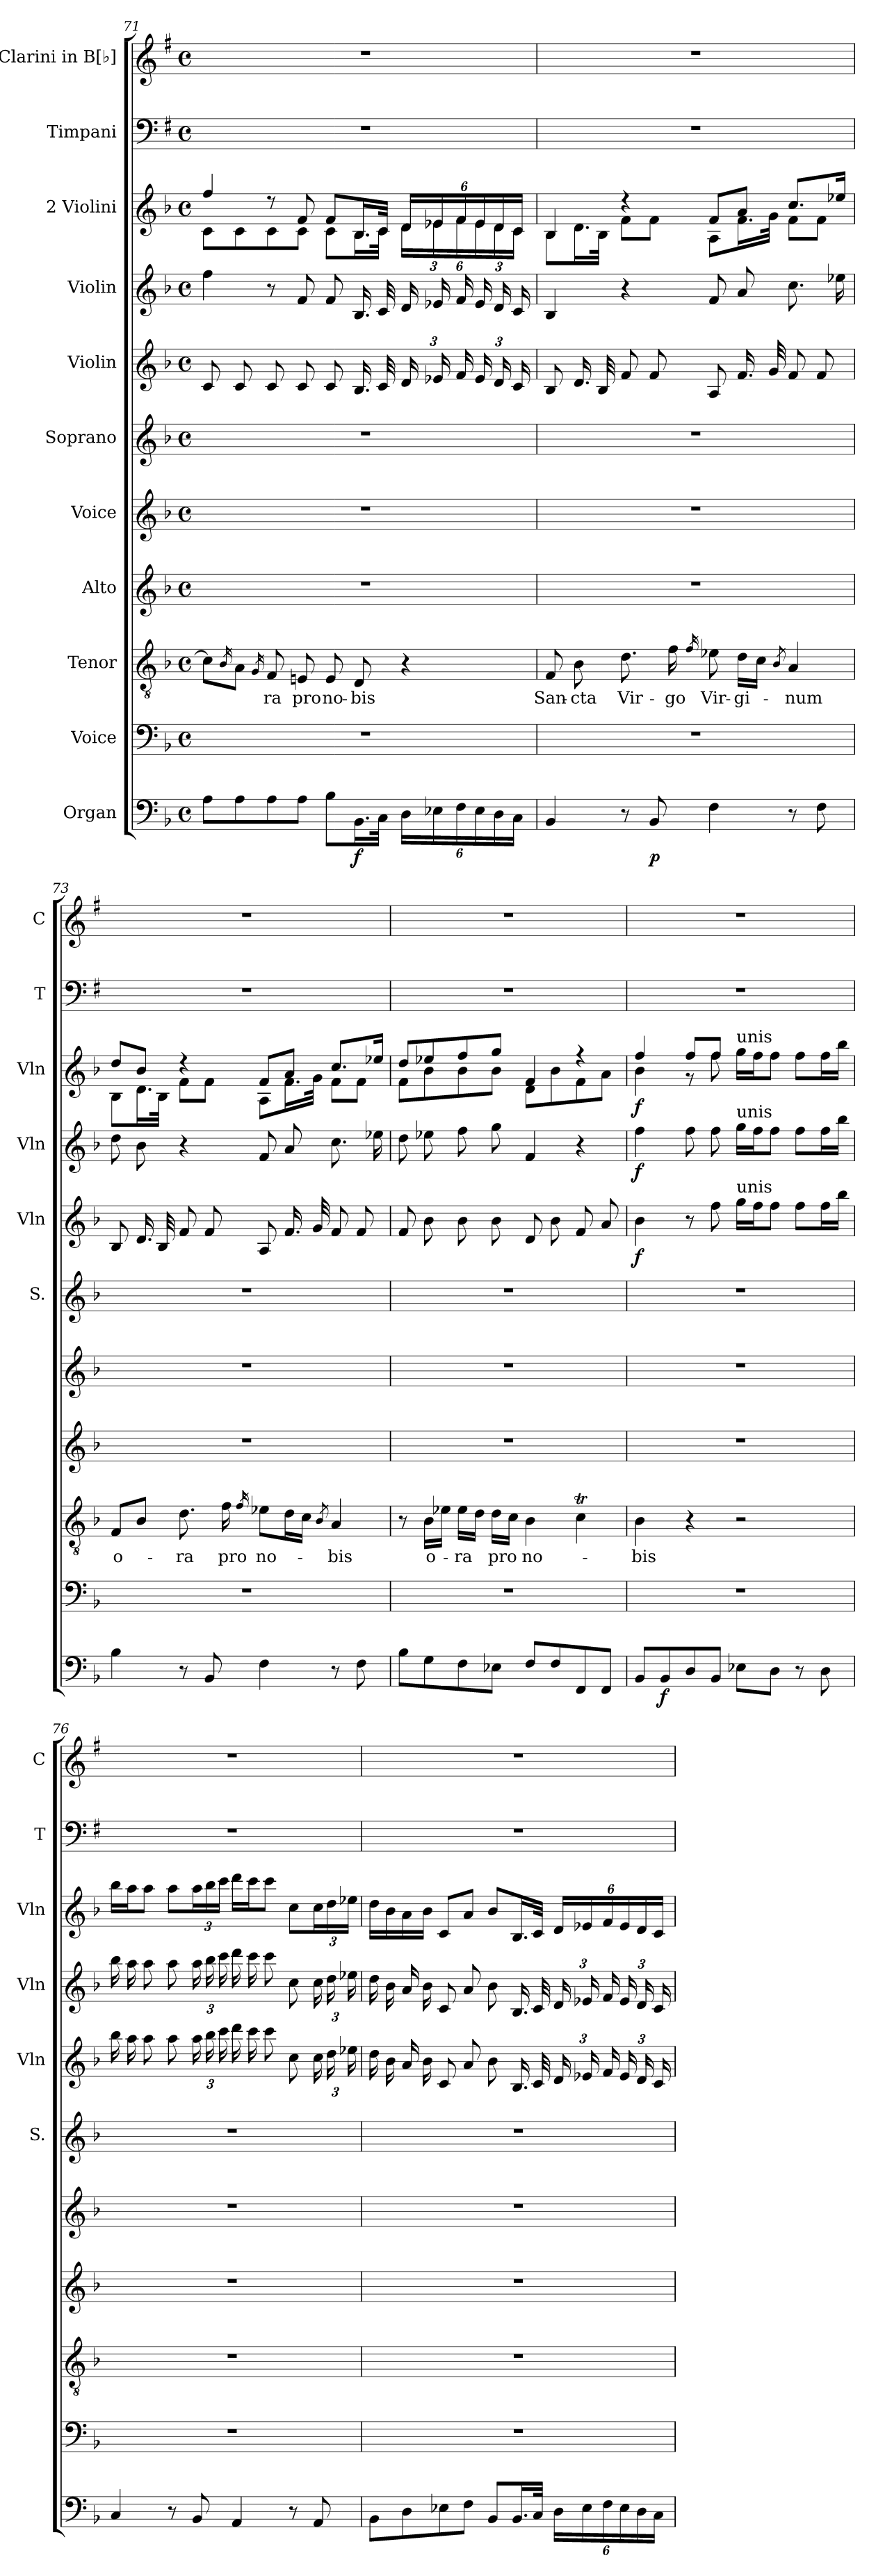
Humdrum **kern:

**kern	**dynam	**kern	**kern	**text	**kern	**kern	**kern	**kern	**dynam	**kern	**dynam	**kern	**dynam	**kern	**kern
*part11	*part11	*part10	*part9	*part9	*part8	*part7	*part6	*part5	*part5	*part4	*part4	*part3	*part3	*part2	*part1
*staff11	*staff11	*staff10	*staff9	*staff9	*staff8	*staff7	*staff6	*staff5	*staff5	*staff4	*staff4	*staff3	*staff3	*staff2	*staff1
*I"Organ	*	*I"Voice	*I"Tenor	*	*I"Alto	*I"Voice	*I"Soprano	*I"Violin	*	*I"Violin	*	*I"2 Violini	*	*I"Timpani	*I"Clarini in B[♭]
*	*	*	*	*	*	*	*I'S.	*I'Vln	*	*I'Vln	*	*I'Vln	*	*I'T	*I'C
*clefF4	*	*clefF4	*clefGv2	*	*clefG2	*clefG2	*clefG2	*clefG2	*	*clefG2	*	*clefG2	*	*clefF4	*clefG2
*	*	*	*	*	*	*	*	*	*	*	*	*	*	*ITrd1c2	*ITrd1c2
*k[b-]	*	*k[b-]	*k[b-]	*	*k[b-]	*k[b-]	*k[b-]	*k[b-]	*	*k[b-]	*	*k[b-]	*	*k[b-]	*k[b-]
*M4/4	*	*M4/4	*M4/4	*	*M4/4	*M4/4	*M4/4	*M4/4	*	*M4/4	*	*M4/4	*	*M4/4	*M4/4
*met(c)	*	*met(c)	*met(c)	*	*met(c)	*met(c)	*met(c)	*met(c)	*	*met(c)	*	*met(c)	*	*met(c)	*met(c)
=71	=71	=71	=71	=71	=71	=71	=71	=71	=71	=71	=71	=71	=71	=71	=71
*	*	*	*	*	*	*	*	*	*	*	*	*^	*	*	*
8A\L	.	1r	8c\L]	.	1r	1r	1r	8c/	.	4ff\	.	4ff/	8c\L	.	1r	1r
.	.	.	16qB-/	.	.	.	.	.	.	.	.	.	.	.	.	.
8A\	.	.	8A\J	.	.	.	.	8c/	.	.	.	.	8c\	.	.	.
.	.	.	16qG/	.	.	.	.	.	.	.	.	.	.	.	.	.
!	!	!	!	!LO:LY:b	!	!	!	!	!	!	!	!	!	!	!	!
8A\	.	.	8F/	-ra	.	.	.	8c/	.	8r	.	8r	8c\	.	.	.
!	!	!	!	!LO:LY:b	!	!	!	!	!	!	!	!	!	!	!	!
8A\J	.	.	8En/	pro	.	.	.	8c/	.	8f/	.	8f/	8c\J	.	.	.
!	!	!	!	!LO:LY:b	!	!	!	!	!	!	!	!	!	!	!	!
8B-\L	.	.	8E/	no-	.	.	.	8c/	.	8f/	.	8f/L	8c\L	.	.	.
!	!LO:DY:b	!	!	!LO:LY:b	!	!	!	!	!	!	!	!	!	!	!	!
16.BB-\L	f	.	8D/	-bis	.	.	.	16.B-/	.	16.B-/	.	16.B-/L	16.B-\L	.	.	.
32C\JJk	.	.	.	.	.	.	.	32c/	.	32c/	.	32c/JJk	32c\JJk	.	.	.
*Xbrackettup	*	*	*	*	*	*	*	*Xbrackettup	*	*Xbrackettup	*	*Xbrackettup	*	*	*	*
24D\LL	.	.	4r	.	.	.	.	24d/	.	24d/	.	24d/LL	24d\LL	.	.	.
24E-X\	.	.	.	.	.	.	.	24e-X/	.	24e-X/	.	24e-X/	24e-\	.	.	.
24F\	.	.	.	.	.	.	.	24f/	.	24f/	.	24f/	24f\	.	.	.
24E-\	.	.	.	.	.	.	.	24e-/	.	24e-/	.	24e-/	24e-\	.	.	.
24D\	.	.	.	.	.	.	.	24d/	.	24d/	.	24d/	24d\	.	.	.
24C\JJ	.	.	.	.	.	.	.	24c/	.	24c/	.	24c/JJ	24c\JJ	.	.	.
!!LO:LB:g=z
=72	=72	=72	=72	=72	=72	=72	=72	=72	=72	=72	=72	=72	=72	=72	=72	=72
!	!	!	!	!LO:LY:b	!	!	!	!	!	!	!	!	!	!	!	!
4BB-/	.	1r	8F/	San-	1r	1r	1r	8B-/	.	4B-/	.	4B-/	8B-\L	.	1r	1r
!	!	!	!	!LO:LY:b	!	!	!	!	!	!	!	!	!	!	!	!
.	.	.	8B-\	-cta	.	.	.	16.d/	.	.	.	.	16.d\L	.	.	.
.	.	.	.	.	.	.	.	32B-/	.	.	.	.	32B-\JJk	.	.	.
!	!	!	!	!LO:LY:b	!	!	!	!	!	!	!	!	!	!	!	!
8r	.	.	8.d\	Vir-	.	.	.	8f/	.	4r	.	4r	8f\L	.	.	.
!	!LO:DY:b	!	!	!	!	!	!	!	!	!	!	!	!	!	!	!
8BB-/	p	.	.	.	.	.	.	8f/	.	.	.	.	8f\J	.	.	.
!	!	!	!	!LO:LY:b	!	!	!	!	!	!	!	!	!	!	!	!
.	.	.	16f\	-go	.	.	.	.	.	.	.	.	.	.	.	.
.	.	.	16qf/	.	.	.	.	.	.	.	.	.	.	.	.	.
!	!	!	!	!LO:LY:b	!	!	!	!	!	!	!	!	!	!	!	!
4F\	.	.	8e-X\	Vir-	.	.	.	8A/	.	8f/	.	8f/L	8A\L	.	.	.
!	!	!	!	!LO:LY:b	!	!	!	!	!	!	!	!	!	!	!	!
.	.	.	16d\LL	-gi-	.	.	.	16.f/	.	8a/	.	8a/J	16.f\L	.	.	.
.	.	.	16c\JJ	.	.	.	.	.	.	.	.	.	.	.	.	.
.	.	.	.	.	.	.	.	32g/	.	.	.	.	32g\JJk	.	.	.
.	.	.	8qB-/	.	.	.	.	.	.	.	.	.	.	.	.	.
!	!	!	!	!LO:LY:b	!	!	!	!	!	!	!	!	!	!	!	!
8r	.	.	4A/	-num	.	.	.	8f/	.	8.cc\	.	8.cc/L	8f\L	.	.	.
8F\	.	.	.	.	.	.	.	8f/	.	.	.	.	8f\J	.	.	.
.	.	.	.	.	.	.	.	.	.	16ee-X\	.	16ee-X/Jk	.	.	.	.
=73	=73	=73	=73	=73	=73	=73	=73	=73	=73	=73	=73	=73	=73	=73	=73	=73
!	!	!	!	!LO:LY:b	!	!	!	!	!	!	!	!	!	!	!	!
4B-\	.	1r	8F/L	o-	1r	1r	1r	8B-/	.	8dd\	.	8dd/L	8B-\L	.	1r	1r
.	.	.	8B-/J	.	.	.	.	16.d/	.	8b-\	.	8b-/J	16.d\L	.	.	.
.	.	.	.	.	.	.	.	32B-/	.	.	.	.	32B-\JJk	.	.	.
!	!	!	!	!LO:LY:b	!	!	!	!	!	!	!	!	!	!	!	!
8r	.	.	8.d\	-ra	.	.	.	8f/	.	4r	.	4r	8f\L	.	.	.
8BB-/	.	.	.	.	.	.	.	8f/	.	.	.	.	8f\J	.	.	.
!	!	!	!	!LO:LY:b	!	!	!	!	!	!	!	!	!	!	!	!
.	.	.	16f\	pro	.	.	.	.	.	.	.	.	.	.	.	.
.	.	.	16qf/	.	.	.	.	.	.	.	.	.	.	.	.	.
!	!	!	!	!LO:LY:b	!	!	!	!	!	!	!	!	!	!	!	!
4F\	.	.	8e-X\L	no-	.	.	.	8A/	.	8f/	.	8f/L	8A\L	.	.	.
.	.	.	16d\L	.	.	.	.	16.f/	.	8a/	.	8a/J	16.f\L	.	.	.
.	.	.	16c\JJ	.	.	.	.	.	.	.	.	.	.	.	.	.
.	.	.	.	.	.	.	.	32g/	.	.	.	.	32g\JJk	.	.	.
.	.	.	8qB-/	.	.	.	.	.	.	.	.	.	.	.	.	.
!	!	!	!	!LO:LY:b	!	!	!	!	!	!	!	!	!	!	!	!
8r	.	.	4A/	-bis	.	.	.	8f/	.	8.cc\	.	8.cc/L	8f\L	.	.	.
8F\	.	.	.	.	.	.	.	8f/	.	.	.	.	8f\J	.	.	.
.	.	.	.	.	.	.	.	.	.	16ee-X\	.	16ee-X/Jk	.	.	.	.
=74	=74	=74	=74	=74	=74	=74	=74	=74	=74	=74	=74	=74	=74	=74	=74	=74
8B-\L	.	1r	8r	.	1r	1r	1r	8f/	.	8dd\	.	8dd/L	8f\L	.	1r	1r
!	!	!	!	!LO:LY:b	!	!	!	!	!	!	!	!	!	!	!	!
8G\	.	.	16B-\LL	o-	.	.	.	8b-\	.	8ee-X\	.	8ee-X/	8b-\	.	.	.
.	.	.	16e-X\JJ	.	.	.	.	.	.	.	.	.	.	.	.	.
!	!	!	!	!LO:LY:b	!	!	!	!	!	!	!	!	!	!	!	!
8F\	.	.	16e-\LL	-ra	.	.	.	8b-\	.	8ff\	.	8ff/	8b-\	.	.	.
.	.	.	16d\JJ	.	.	.	.	.	.	.	.	.	.	.	.	.
!	!	!	!	!LO:LY:b	!	!	!	!	!	!	!	!	!	!	!	!
8E-X\J	.	.	16d\LL	pro	.	.	.	8b-\	.	8gg\	.	8gg/J	8b-\J	.	.	.
.	.	.	16c\JJ	.	.	.	.	.	.	.	.	.	.	.	.	.
!	!	!	!	!LO:LY:b	!	!	!	!	!	!	!	!	!	!	!	!
8F/L	.	.	4B-\	no-	.	.	.	8d/	.	4f/	.	4f/	8d\L	.	.	.
8F/	.	.	.	.	.	.	.	8b-\	.	.	.	.	8b-\	.	.	.
8FF/	.	.	4cT\	.	.	.	.	8f/	.	4r	.	4r	8f\	.	.	.
8FF/J	.	.	.	.	.	.	.	8a/	.	.	.	.	8a\J	.	.	.
!!LO:LB:g=z
=75	=75	=75	=75	=75	=75	=75	=75	=75	=75	=75	=75	=75	=75	=75	=75	=75
!	!	!	!	!LO:LY:b	!	!	!	!	!LO:DY:b	!	!LO:DY:b	!	!	!LO:DY:b	!	!
8BB-/L	.	1r	4B-\	-bis	1r	1r	1r	4b-\	f	4ff\	f	4ff/	4b-\	f	1r	1r
!	!LO:DY:b	!	!	!	!	!	!	!	!	!	!	!	!	!	!	!
8BB-/	f	.	.	.	.	.	.	.	.	.	.	.	.	.	.	.
8D/	.	.	4r	.	.	.	.	8r	.	8ff\	.	8ff/L	8r	.	.	.
8BB-/J	.	.	.	.	.	.	.	8ff\	.	8ff\	.	8ff/J	8ff\	.	.	.
!	!	!	!	!	!	!	!	!	!	!	!	!LO:TX:a:t=unis	!	!	!	!
!	!	!	!	!	!	!	!	!	!	!LO:TX:a:t=unis	!	!	!	!	!	!
!	!	!	!	!	!	!	!	!LO:TX:a:t=unis	!	!	!	!	!	!	!	!
8E-X\L	.	.	2r	.	.	.	.	16gg\LL	.	16gg\LL	.	16gg\LL	2ryy	.	.	.
.	.	.	.	.	.	.	.	16ff\J	.	16ff\J	.	16ff\J	.	.	.	.
8D\J	.	.	.	.	.	.	.	8ff\J	.	8ff\J	.	8ff\J	.	.	.	.
8r	.	.	.	.	.	.	.	8ff\L	.	8ff\L	.	8ff\L	.	.	.	.
8D\	.	.	.	.	.	.	.	16ff\L	.	16ff\L	.	16ff\L	.	.	.	.
.	.	.	.	.	.	.	.	16bb-\JJ	.	16bb-\JJ	.	16bb-\JJ	.	.	.	.
*	*	*	*	*	*	*	*	*	*	*	*	*v	*v	*	*	*
=76	=76	=76	=76	=76	=76	=76	=76	=76	=76	=76	=76	=76	=76	=76	=76
4C/	.	1r	1r	.	1r	1r	1r	16bb-\	.	16bb-\	.	16bb-\LL	.	1r	1r
.	.	.	.	.	.	.	.	16aa\	.	16aa\	.	16aa\J	.	.	.
.	.	.	.	.	.	.	.	8aa\	.	8aa\	.	8aa\J	.	.	.
8r	.	.	.	.	.	.	.	8aa\	.	8aa\	.	8aa\L	.	.	.
8BB-/	.	.	.	.	.	.	.	24aa\	.	24aa\	.	24aa\L	.	.	.
.	.	.	.	.	.	.	.	24bb-\	.	24bb-\	.	24bb-\	.	.	.
.	.	.	.	.	.	.	.	24ccc\	.	24ccc\	.	24ccc\JJ	.	.	.
4AA/	.	.	.	.	.	.	.	16ddd\	.	16ddd\	.	16ddd\LL	.	.	.
.	.	.	.	.	.	.	.	16ccc\	.	16ccc\	.	16ccc\J	.	.	.
.	.	.	.	.	.	.	.	8ccc\	.	8ccc\	.	8ccc\J	.	.	.
8r	.	.	.	.	.	.	.	8cc\	.	8cc\	.	8cc\L	.	.	.
8AA/	.	.	.	.	.	.	.	24cc\	.	24cc\	.	24cc\L	.	.	.
.	.	.	.	.	.	.	.	24dd\	.	24dd\	.	24dd\	.	.	.
.	.	.	.	.	.	.	.	24ee-X\	.	24ee-X\	.	24ee-X\JJ	.	.	.
=77	=77	=77	=77	=77	=77	=77	=77	=77	=77	=77	=77	=77	=77	=77	=77
8BB-\L	.	1r	1r	.	1r	1r	1r	16dd\	.	16dd\	.	16dd\LL	.	1r	1r
.	.	.	.	.	.	.	.	16b-\	.	16b-\	.	16b-\	.	.	.
8D\	.	.	.	.	.	.	.	16a/	.	16a/	.	16a\	.	.	.
.	.	.	.	.	.	.	.	16b-\	.	16b-\	.	16b-\JJ	.	.	.
8E-X\	.	.	.	.	.	.	.	8c/	.	8c/	.	8c/L	.	.	.
8F\J	.	.	.	.	.	.	.	8a/	.	8a/	.	8a/J	.	.	.
8BB-/L	.	.	.	.	.	.	.	8b-\	.	8b-\	.	8b-/L	.	.	.
16.BB-/L	.	.	.	.	.	.	.	16.B-/	.	16.B-/	.	16.B-/L	.	.	.
32C/JJk	.	.	.	.	.	.	.	32c/	.	32c/	.	32c/JJk	.	.	.
24D\LL	.	.	.	.	.	.	.	24d/	.	24d/	.	24d/LL	.	.	.
24E-\	.	.	.	.	.	.	.	24e-X/	.	24e-X/	.	24e-X/	.	.	.
24F\	.	.	.	.	.	.	.	24f/	.	24f/	.	24f/	.	.	.
24E-\	.	.	.	.	.	.	.	24e-/	.	24e-/	.	24e-/	.	.	.
24D\	.	.	.	.	.	.	.	24d/	.	24d/	.	24d/	.	.	.
24C\JJ	.	.	.	.	.	.	.	24c/	.	24c/	.	24c/JJ	.	.	.
=	=	=	=	=	=	=	=	=	=	=	=	=	=	=	=
*-	*-	*-	*-	*-	*-	*-	*-	*-	*-	*-	*-	*-	*-	*-	*-
